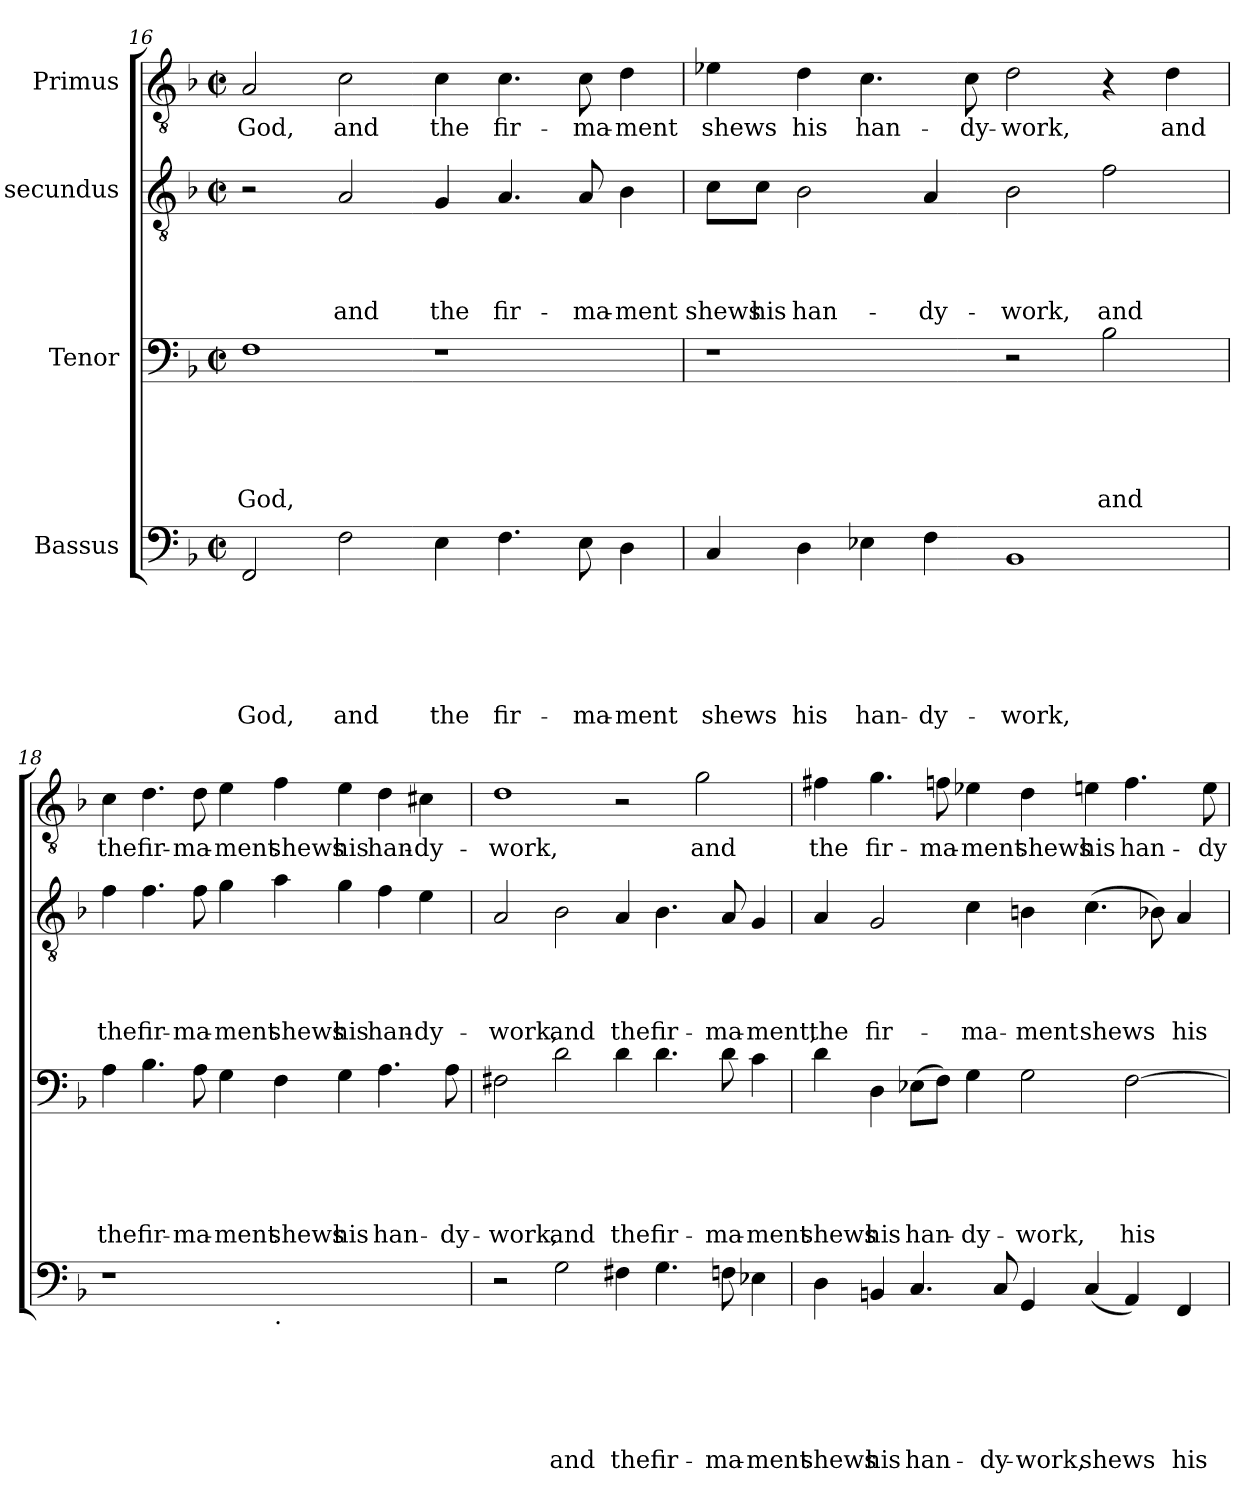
**kern	**text	**text	**text	**text	**text	**text	**kern	**text	**text	**text	**text	**text	**kern	**text	**text	**text	**text	**kern	**text
*part4	*part4	*part4	*part4	*part4	*part4	*part4	*part3	*part3	*part3	*part3	*part3	*part3	*part2	*part2	*part2	*part2	*part2	*part1	*part1
*staff4	*staff4	*staff4	*staff4	*staff4	*staff4	*staff4	*staff3	*staff3	*staff3	*staff3	*staff3	*staff3	*staff2	*staff2	*staff2	*staff2	*staff2	*staff1	*staff1
*I"Bassus	*	*	*	*	*	*	*I"Tenor	*	*	*	*	*	*I"secundus	*	*	*	*	*I"Primus	*
*clefF4	*	*	*	*	*	*	*clefF4	*	*	*	*	*	*clefGv2	*	*	*	*	*clefGv2	*
*k[b-]	*	*	*	*	*	*	*k[b-]	*	*	*	*	*	*k[b-]	*	*	*	*	*k[b-]	*
*F:	*	*	*	*	*	*	*F:	*	*	*	*	*	*F:	*	*	*	*	*F:	*
*M2/2	*	*	*	*	*	*	*M2/2	*	*	*	*	*	*M2/2	*	*	*	*	*M2/2	*
*met(c|)	*	*	*	*	*	*	*met(c|)	*	*	*	*	*	*met(c|)	*	*	*	*	*met(c|)	*
=16	=16	=16	=16	=16	=16	=16	=16	=16	=16	=16	=16	=16	=16	=16	=16	=16	=16	=16	=16
!	!	!	!	!	!	!LO:LY:b	!	!	!	!	!	!LO:LY:b	!	!	!	!	!	!	!LO:LY:b
2FF/	.	.	.	.	.	God,	1F	.	.	.	.	God,	2r	.	.	.	.	2A/	God,
!	!	!	!	!	!	!LO:LY:b	!	!	!	!	!	!	!	!	!	!	!LO:LY:b	!	!LO:LY:b
2F\	.	.	.	.	.	and	.	.	.	.	.	.	2A/	.	.	.	and	2c\	and
!	!	!	!	!	!	!LO:LY:b	!	!	!	!	!	!	!	!	!	!	!LO:LY:b	!	!LO:LY:b
4E\	.	.	.	.	.	the	1r	.	.	.	.	.	4G/	.	.	.	the	4c\	the
!	!	!	!	!	!	!LO:LY:b	!	!	!	!	!	!	!	!	!	!	!LO:LY:b	!	!LO:LY:b
4.F\	.	.	.	.	.	fir-	.	.	.	.	.	.	4.A/	.	.	.	fir-	4.c\	fir-
!	!	!	!	!	!	!LO:LY:b	!	!	!	!	!	!	!	!	!	!	!LO:LY:b	!	!LO:LY:b
8E\	.	.	.	.	.	-ma-	.	.	.	.	.	.	8A/	.	.	.	-ma-	8c\	-ma-
!	!	!	!	!	!	!LO:LY:b	!	!	!	!	!	!	!	!	!	!	!LO:LY:b	!	!LO:LY:b
4D\	.	.	.	.	.	-ment	.	.	.	.	.	.	4B-\	.	.	.	-ment	4d\	-ment
!!LO:LB:g=z
=17	=17	=17	=17	=17	=17	=17	=17	=17	=17	=17	=17	=17	=17	=17	=17	=17	=17	=17	=17
!	!	!	!	!	!	!LO:LY:b	!	!	!	!	!	!	!	!	!	!	!LO:LY:b	!	!LO:LY:b
4C/	.	.	.	.	.	shews	1r	.	.	.	.	.	8c\L	.	.	.	shews	4e-X\	shews
!	!	!	!	!	!	!	!	!	!	!	!	!	!	!	!	!	!LO:LY:b	!	!
.	.	.	.	.	.	.	.	.	.	.	.	.	8c\J	.	.	.	his	.	.
!	!	!	!	!	!	!LO:LY:b	!	!	!	!	!	!	!	!	!	!	!LO:LY:b	!	!LO:LY:b
4D\	.	.	.	.	.	his	.	.	.	.	.	.	2B-\	.	.	.	han-	4d\	his
!	!	!	!	!	!	!LO:LY:b	!	!	!	!	!	!	!	!	!	!	!	!	!LO:LY:b
4E-X\	.	.	.	.	.	han-	.	.	.	.	.	.	.	.	.	.	.	4.c\	han-
!	!	!	!	!	!	!LO:LY:b:rj	!	!	!	!	!	!	!	!	!	!	!LO:LY:b	!	!
4F\	.	.	.	.	.	-dy-	.	.	.	.	.	.	4A/	.	.	.	-dy-	.	.
!	!	!	!	!	!	!	!	!	!	!	!	!	!	!	!	!	!	!	!LO:LY:b
.	.	.	.	.	.	.	.	.	.	.	.	.	.	.	.	.	.	8c\	-dy-
!	!	!	!	!	!	!LO:LY:b	!	!	!	!	!	!	!	!	!	!	!LO:LY:b	!	!LO:LY:b
1BB-	.	.	.	.	.	-work,	2r	.	.	.	.	.	2B-\	.	.	.	-work,	2d\	-work,
!	!	!	!	!	!	!	!	!	!	!	!	!LO:LY:b	!	!	!	!	!LO:LY:b	!	!
.	.	.	.	.	.	.	2B-\	.	.	.	.	and	2f\	.	.	.	and	4r	.
!	!	!	!	!	!	!	!	!	!	!	!	!	!	!	!	!	!	!	!LO:LY:b
.	.	.	.	.	.	.	.	.	.	.	.	.	.	.	.	.	.	4d\	and
=18	=18	=18	=18	=18	=18	=18	=18	=18	=18	=18	=18	=18	=18	=18	=18	=18	=18	=18	=18
!	!	!	!	!	!	!	!	!	!	!	!	!LO:LY:b	!	!	!	!	!LO:LY:b	!	!LO:LY:b
1r	.	.	.	.	.	.	4A\	.	.	.	.	the	4f\	.	.	.	the	4c\	the
!	!	!	!	!	!	!	!	!	!	!	!	!LO:LY:b	!	!	!	!	!LO:LY:b	!	!LO:LY:b
.	.	.	.	.	.	.	4.B-\	.	.	.	.	fir-	4.f\	.	.	.	fir-	4.d\	fir-
!	!	!	!	!	!	!	!	!	!	!	!	!LO:LY:b	!	!	!	!	!LO:LY:b	!	!LO:LY:b
.	.	.	.	.	.	.	8A\	.	.	.	.	-ma-	8f\	.	.	.	-ma-	8d\	-ma-
!	!	!	!	!	!	!	!	!	!	!	!	!LO:LY:b	!	!	!	!	!LO:LY:b	!	!LO:LY:b
.	.	.	.	.	.	.	4G\	.	.	.	.	-ment	4g\	.	.	.	-ment	4e\	-ment
!LO:TX:b:t=.	!	!	!	!	!	!	!	!	!	!	!	!	!	!	!	!	!	!	!
!	!	!	!	!	!	!	!	!	!	!	!	!LO:LY:b	!	!	!	!	!LO:LY:b	!	!LO:LY:b
1ryy	.	.	.	.	.	.	4F\	.	.	.	.	shews	4a\	.	.	.	shews	4f\	shews
!	!	!	!	!	!	!	!	!	!	!	!	!LO:LY:b	!	!	!	!	!LO:LY:b	!	!LO:LY:b
.	.	.	.	.	.	.	4G\	.	.	.	.	his	4g\	.	.	.	his	4e\	his
!	!	!	!	!	!	!	!	!	!	!	!	!LO:LY:b	!	!	!	!	!LO:LY:b	!	!LO:LY:b
.	.	.	.	.	.	.	4.A\	.	.	.	.	han-	4f\	.	.	.	han-	4d\	han-
!	!	!	!	!	!	!	!	!	!	!	!	!	!	!	!	!	!LO:LY:b:rj	!	!LO:LY:b:rj
.	.	.	.	.	.	.	.	.	.	.	.	.	4e\	.	.	.	-dy-	4c#X\	-dy-
!	!	!	!	!	!	!	!	!	!	!	!	!LO:LY:b	!	!	!	!	!	!	!
.	.	.	.	.	.	.	8A\	.	.	.	.	-dy-	.	.	.	.	.	.	.
=19	=19	=19	=19	=19	=19	=19	=19	=19	=19	=19	=19	=19	=19	=19	=19	=19	=19	=19	=19
!	!	!	!	!	!	!	!	!	!	!	!	!LO:LY:b	!	!	!	!	!LO:LY:b	!	!LO:LY:b
2r	.	.	.	.	.	.	2F#X\	.	.	.	.	-work,	2A/	.	.	.	-work,	1d	-work,
!	!	!	!	!	!	!LO:LY:b	!	!	!	!	!	!LO:LY:b	!	!	!	!	!LO:LY:b	!	!
2G\	.	.	.	.	.	and	2d\	.	.	.	.	and	2B-\	.	.	.	and	.	.
!	!	!	!	!	!	!LO:LY:b	!	!	!	!	!	!LO:LY:b	!	!	!	!	!LO:LY:b	!	!
4F#X\	.	.	.	.	.	the	4d\	.	.	.	.	the	4A/	.	.	.	the	2r	.
!	!	!	!	!	!	!LO:LY:b	!	!	!	!	!	!LO:LY:b	!	!	!	!	!LO:LY:b	!	!
4.G\	.	.	.	.	.	fir-	4.d\	.	.	.	.	fir-	4.B-\	.	.	.	fir-	.	.
!	!	!	!	!	!	!	!	!	!	!	!	!	!	!	!	!	!	!	!LO:LY:b
.	.	.	.	.	.	.	.	.	.	.	.	.	.	.	.	.	.	2g\	and
!	!	!	!	!	!	!LO:LY:b	!	!	!	!	!	!LO:LY:b	!	!	!	!	!LO:LY:b	!	!
8F\	.	.	.	.	.	-ma-	8d\	.	.	.	.	-ma-	8A/	.	.	.	-ma-	.	.
!	!	!	!	!	!	!LO:LY:b	!	!	!	!	!	!LO:LY:b	!	!	!	!	!LO:LY:b	!	!
4E-X\	.	.	.	.	.	-ment	4c\	.	.	.	.	-ment	4G/	.	.	.	-ment,	.	.
!!LO:PB:g=z
=20	=20	=20	=20	=20	=20	=20	=20	=20	=20	=20	=20	=20	=20	=20	=20	=20	=20	=20	=20
!	!	!	!	!	!	!LO:LY:b	!	!	!	!	!	!LO:LY:b	!	!	!	!	!LO:LY:b	!	!LO:LY:b
4D\	.	.	.	.	.	shews	4d\	.	.	.	.	shews	4A/	.	.	.	the	4f#X\	the
!	!	!	!	!	!	!LO:LY:b	!	!	!	!	!	!LO:LY:b	!	!	!	!	!LO:LY:b	!	!LO:LY:b
4BBn/	.	.	.	.	.	his	4D\	.	.	.	.	his	2G/	.	.	.	fir-	4.g\	fir-
!	!	!	!	!	!	!LO:LY:b	!	!	!	!	!	!LO:LY:b	!	!	!	!	!	!	!
4.C/	.	.	.	.	.	han-	(>8E-X\L	.	.	.	.	han-	.	.	.	.	.	.	.
!	!	!	!	!	!	!	!	!	!	!	!	!	!	!	!	!	!	!	!LO:LY:b
.	.	.	.	.	.	.	8F\J)	.	.	.	.	.	.	.	.	.	.	8f\	-ma-
!	!	!	!	!	!	!	!	!	!	!	!	!LO:LY:b	!	!	!	!	!LO:LY:b	!	!LO:LY:b
.	.	.	.	.	.	.	4G\	.	.	.	.	-dy-	4c\	.	.	.	-ma-	4e-X\	-ment
!	!	!	!	!	!	!LO:LY:b	!	!	!	!	!	!	!	!	!	!	!	!	!
8C/	.	.	.	.	.	-dy-	.	.	.	.	.	.	.	.	.	.	.	.	.
!	!	!	!	!	!	!LO:LY:b	!	!	!	!	!	!LO:LY:b	!	!	!	!	!LO:LY:b	!	!LO:LY:b
4GG/	.	.	.	.	.	-work,	2G\	.	.	.	.	-work,	4Bn\	.	.	.	-ment	4d\	shews
!	!	!	!	!	!	!LO:LY:b	!	!	!	!	!	!	!	!	!	!	!LO:LY:b	!	!LO:LY:b
(<4C/	.	.	.	.	.	shews	.	.	.	.	.	.	(>4.c\	.	.	.	shews	4en\	his
!	!	!	!	!	!	!	!	!	!	!	!	!LO:LY:b	!	!	!	!	!	!	!LO:LY:b
4AA/)	.	.	.	.	.	.	[>2F\	.	.	.	.	his	.	.	.	.	.	4.f\	han-
.	.	.	.	.	.	.	.	.	.	.	.	.	8B-\)	.	.	.	.	.	.
!	!	!	!	!	!	!LO:LY:b	!	!	!	!	!	!	!	!	!	!	!LO:LY:b	!	!
4FF/	.	.	.	.	.	his	.	.	.	.	.	.	4A/	.	.	.	his	.	.
!	!	!	!	!	!	!	!	!	!	!	!	!	!	!	!	!	!	!	!LO:LY:b
.	.	.	.	.	.	.	.	.	.	.	.	.	.	.	.	.	.	8e\	-dy-
=	=	=	=	=	=	=	=	=	=	=	=	=	=	=	=	=	=	=	=
*-	*-	*-	*-	*-	*-	*-	*-	*-	*-	*-	*-	*-	*-	*-	*-	*-	*-	*-	*-
